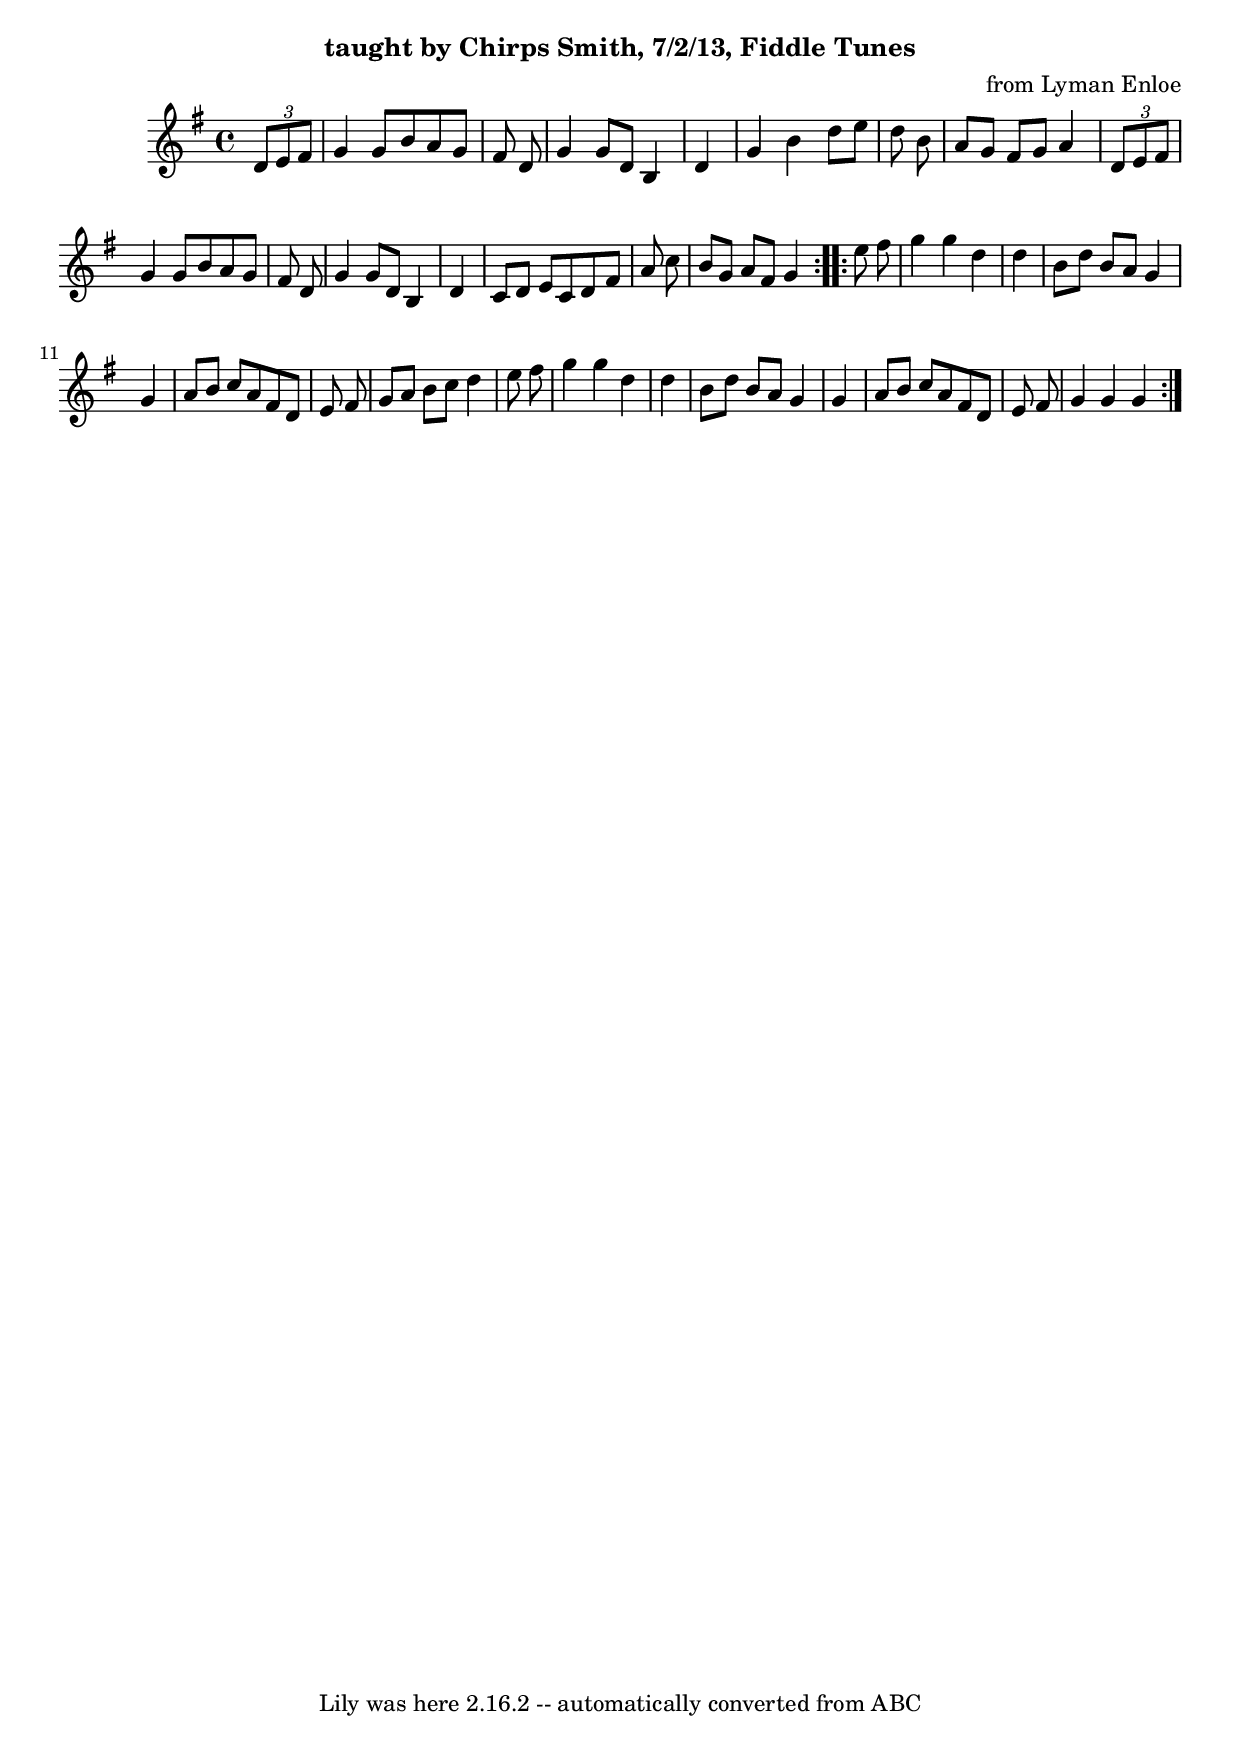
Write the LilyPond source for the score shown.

\version "2.7.40"
\header {
	composer = "from Lyman Enloe"
	crossRefNumber = "38"
	footnotes = ""
	subtitle = "taught by Chirps Smith, 7/2/13, Fiddle Tunes"
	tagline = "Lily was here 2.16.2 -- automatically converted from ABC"
}
voicedefault =  {
\set Score.defaultBarType = "empty"

\time 4/4 \key g \major   \repeat volta 2 {   \times 2/3 {   d'8    e'8    
fis'8  }   \bar "|"   g'4    g'8    b'8    a'8    g'8    fis'8    d'8    
\bar "|"   g'4    g'8    d'8    b4    d'4    \bar "|"   g'4    b'4    d''8    
e''8    d''8    b'8    \bar "|"   a'8    g'8    fis'8    g'8    a'4    
\times 2/3 {   d'8    e'8    fis'8  }   \bar "|"     g'4    g'8    b'8    a'8   
 g'8    fis'8    d'8    \bar "|"   g'4    g'8    d'8    b4    d'4    \bar "|"   
c'8    d'8    e'8    c'8    d'8    fis'8    a'8    c''8    \bar "|"   b'8    
g'8    a'8    fis'8    g'4    }     \repeat volta 2 {   e''8    fis''8    
\bar "|"   g''4    g''4    d''4    d''4    \bar "|"   b'8    d''8    b'8    a'8 
   g'4    g'4    \bar "|"   a'8    b'8    c''8    a'8    fis'8    d'8    e'8    
fis'8    \bar "|"   g'8    a'8    b'8    c''8    d''4    e''8    fis''8    
\bar "|"     g''4    g''4    d''4    d''4    \bar "|"   b'8    d''8    b'8    
a'8    g'4    g'4    \bar "|"   a'8    b'8    c''8    a'8    fis'8    d'8    
e'8    fis'8    \bar "|"   g'4    g'4    g'4    }   
}

\score{
    <<

	\context Staff="default"
	{
	    \voicedefault 
	}

    >>
	\layout {
	}
	\midi {}
}
